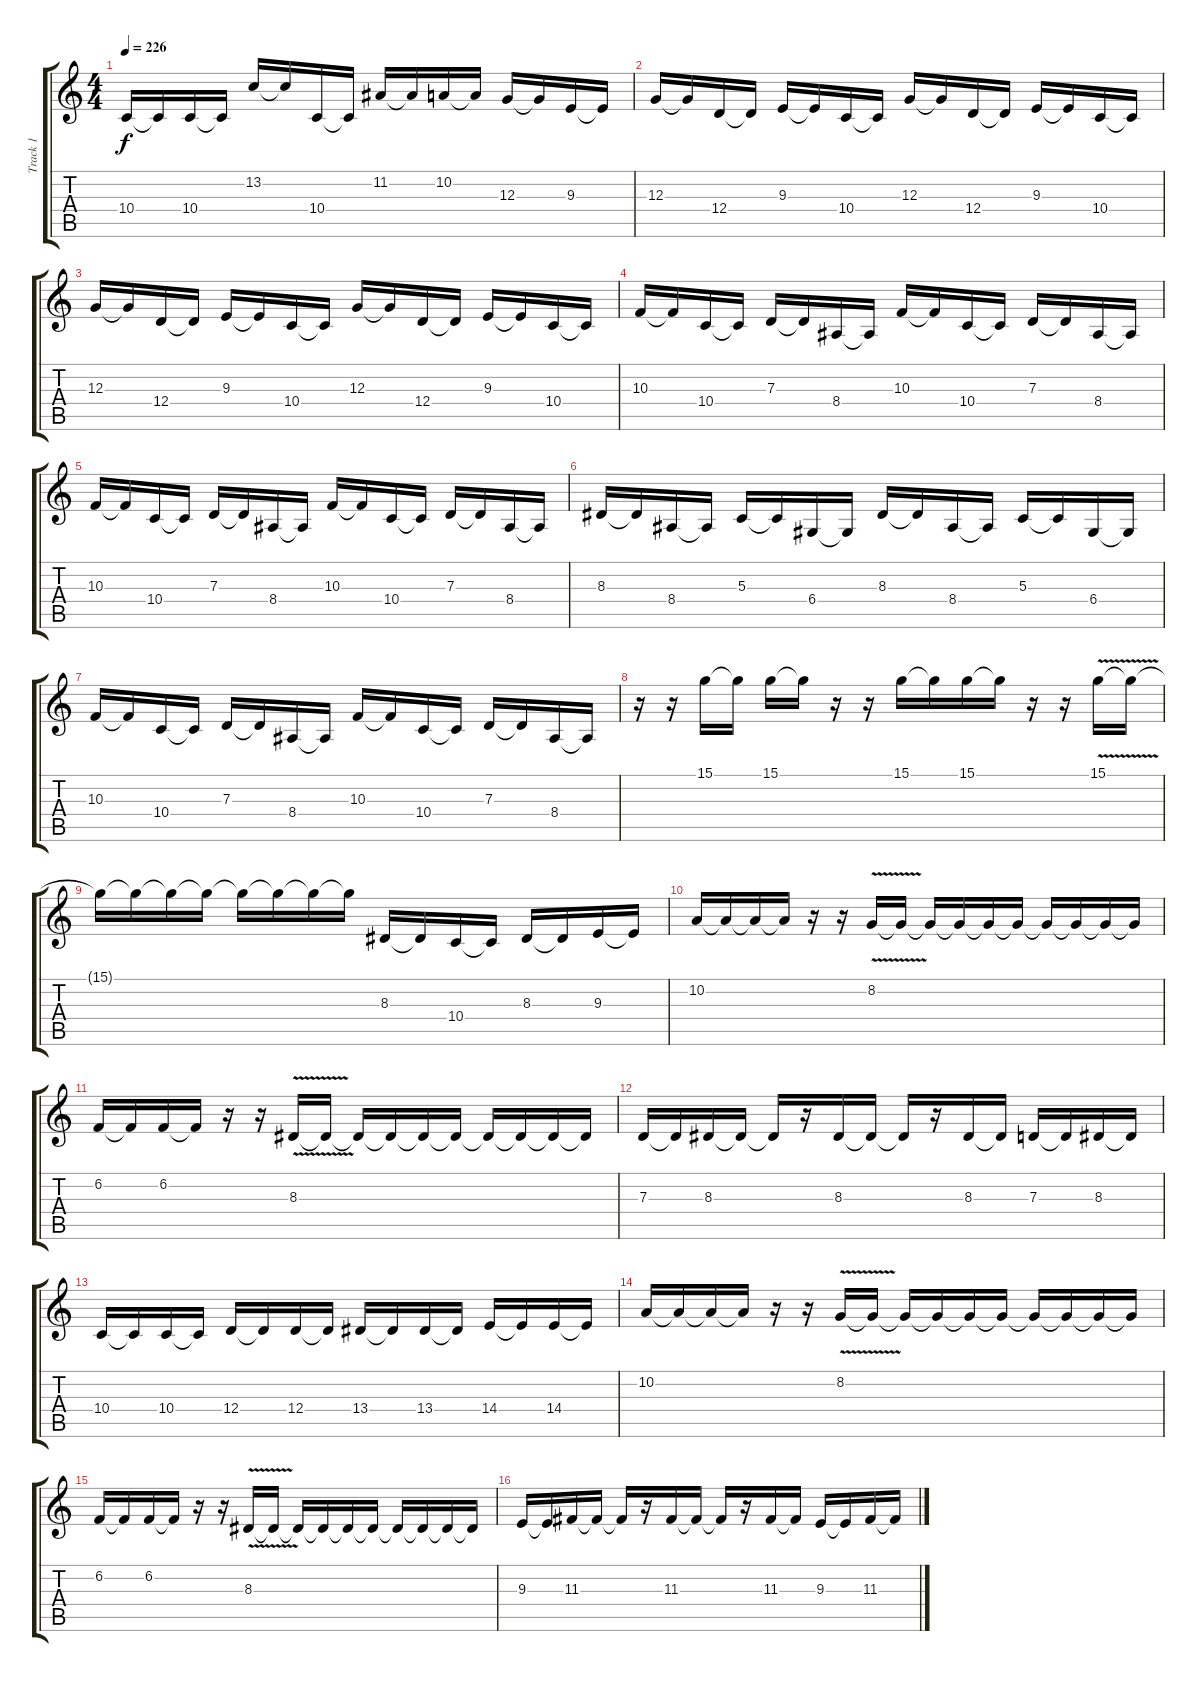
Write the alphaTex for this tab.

\track ("Track 1" "Track 1") {instrument lead5charang}
\staff {score tabs}
\tuning (E4 B3 G3 D3 A2 E2) {hide}
\ts (4 4)
\tempo 226
\clef g2
\ks c
10.4{t}.16{dy f} 10.4{t}.16 10.4.16 10.4{t}.16 13.2.16 13.2{t}.16 10.4.16 10.4{t}.16 11.2.16 11.2{t}.16 10.2.16 10.2{t}.16 12.3.16 12.3{t}.16 9.3.16 9.3{t}.16 |
12.3.16 12.3{t}.16 12.4.16 12.4{t}.16 9.3.16 9.3{t}.16 10.4.16 10.4{t}.16 12.3.16 12.3{t}.16 12.4.16 12.4{t}.16 9.3.16 9.3{t}.16 10.4.16 10.4{t}.16 |
12.3.16 12.3{t}.16 12.4.16 12.4{t}.16 9.3.16 9.3{t}.16 10.4.16 10.4{t}.16 12.3.16 12.3{t}.16 12.4.16 12.4{t}.16 9.3.16 9.3{t}.16 10.4.16 10.4{t}.16 |
10.3.16 10.3{t}.16 10.4.16 10.4{t}.16 7.3.16 7.3{t}.16 8.4.16 8.4{t}.16 10.3.16 10.3{t}.16 10.4.16 10.4{t}.16 7.3.16 7.3{t}.16 8.4.16 8.4{t}.16 |
10.3.16 10.3{t}.16 10.4.16 10.4{t}.16 7.3.16 7.3{t}.16 8.4.16 8.4{t}.16 10.3.16 10.3{t}.16 10.4.16 10.4{t}.16 7.3.16 7.3{t}.16 8.4.16 8.4{t}.16 |
8.3.16 8.3{t}.16 8.4.16 8.4{t}.16 5.3.16 5.3{t}.16 6.4.16 6.4{t}.16 8.3.16 8.3{t}.16 8.4.16 8.4{t}.16 5.3.16 5.3{t}.16 6.4.16 6.4{t}.16 |
10.3.16 10.3{t}.16 10.4.16 10.4{t}.16 7.3.16 7.3{t}.16 8.4.16 8.4{t}.16 10.3.16 10.3{t}.16 10.4.16 10.4{t}.16 7.3.16 7.3{t}.16 8.4.16 8.4{t}.16 |
r.16 r.16 15.1.16 15.1{t}.16 15.1.16 15.1{t}.16 r.16 r.16 15.1.16 15.1{t}.16 15.1.16 15.1{t}.16 r.16 r.16 15.1{v}.16 15.1{t}.16 |
15.1{t}.16 15.1{t}.16 15.1{t}.16 15.1{t}.16 15.1{t}.16 15.1{t}.16 15.1{t}.16 15.1{t}.16 8.3.16 8.3{t}.16 10.4.16 10.4{t}.16 8.3.16 8.3{t}.16 9.3.16 9.3{t}.16 |
10.2.16 10.2{t}.16 10.2{t}.16 10.2{t}.16 r.16 r.16 8.2{v}.16 8.2{t}.16 8.2{t}.16 8.2{t}.16 8.2{t}.16 8.2{t}.16 8.2{t}.16 8.2{t}.16 8.2{t}.16 8.2{t}.16 |
6.2.16 6.2{t}.16 6.2.16 6.2{t}.16 r.16 r.16 8.3{v}.16 8.3{t}.16 8.3{t}.16 8.3{t}.16 8.3{t}.16 8.3{t}.16 8.3{t}.16 8.3{t}.16 8.3{t}.16 8.3{t}.16 |
7.3.16 7.3{t}.16 8.3.16 8.3{t}.16 8.3{t}.16 r.16 8.3.16 8.3{t}.16 8.3{t}.16 r.16 8.3.16 8.3{t}.16 7.3.16 7.3{t}.16 8.3.16 8.3{t}.16 |
10.4.16 10.4{t}.16 10.4.16 10.4{t}.16 12.4.16 12.4{t}.16 12.4.16 12.4{t}.16 13.4.16 13.4{t}.16 13.4.16 13.4{t}.16 14.4.16 14.4{t}.16 14.4.16 14.4{t}.16 |
10.2.16 10.2{t}.16 10.2{t}.16 10.2{t}.16 r.16 r.16 8.2{v}.16 8.2{t}.16 8.2{t}.16 8.2{t}.16 8.2{t}.16 8.2{t}.16 8.2{t}.16 8.2{t}.16 8.2{t}.16 8.2{t}.16 |
6.2.16 6.2{t}.16 6.2.16 6.2{t}.16 r.16 r.16 8.3{v}.16 8.3{t}.16 8.3{t}.16 8.3{t}.16 8.3{t}.16 8.3{t}.16 8.3{t}.16 8.3{t}.16 8.3{t}.16 8.3{t}.16 |
9.3.16 9.3{t}.16 11.3.16 11.3{t}.16 11.3{t}.16 r.16 11.3.16 11.3{t}.16 11.3{t}.16 r.16 11.3.16 11.3{t}.16 9.3.16 9.3{t}.16 11.3.16 11.3{t}.16
